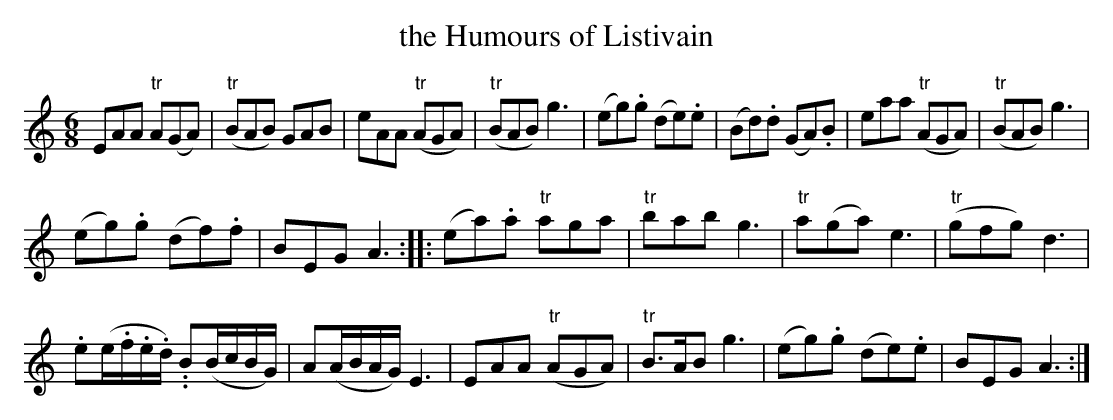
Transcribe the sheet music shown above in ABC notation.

X:1
T:the Humours of Listivain
M:6/8
K:Am
EAA "tr"A(GA)| ("tr"BAB) GAB| eAA ("tr"AGA)| ("tr"BAB) g3|\
(eg).g (de).e| (Bd).d (GA).B| eaa ("tr"AGA)| ("tr"BAB) g3|
(eg).g (df).f| BEG A3 ::\
(ea).a "tr"aga| "tr"bab g3| \
"tr"a(ga) e3| ("tr"gfg) d3|
.e(e/.f/.e/.d/.) .B(B/c/B/G/)| A(A/B/A/G/) E3| \
EAA ("tr"AGA)| "tr"B>AB g3| \
(eg).g (de).e| BEG A3 :|
